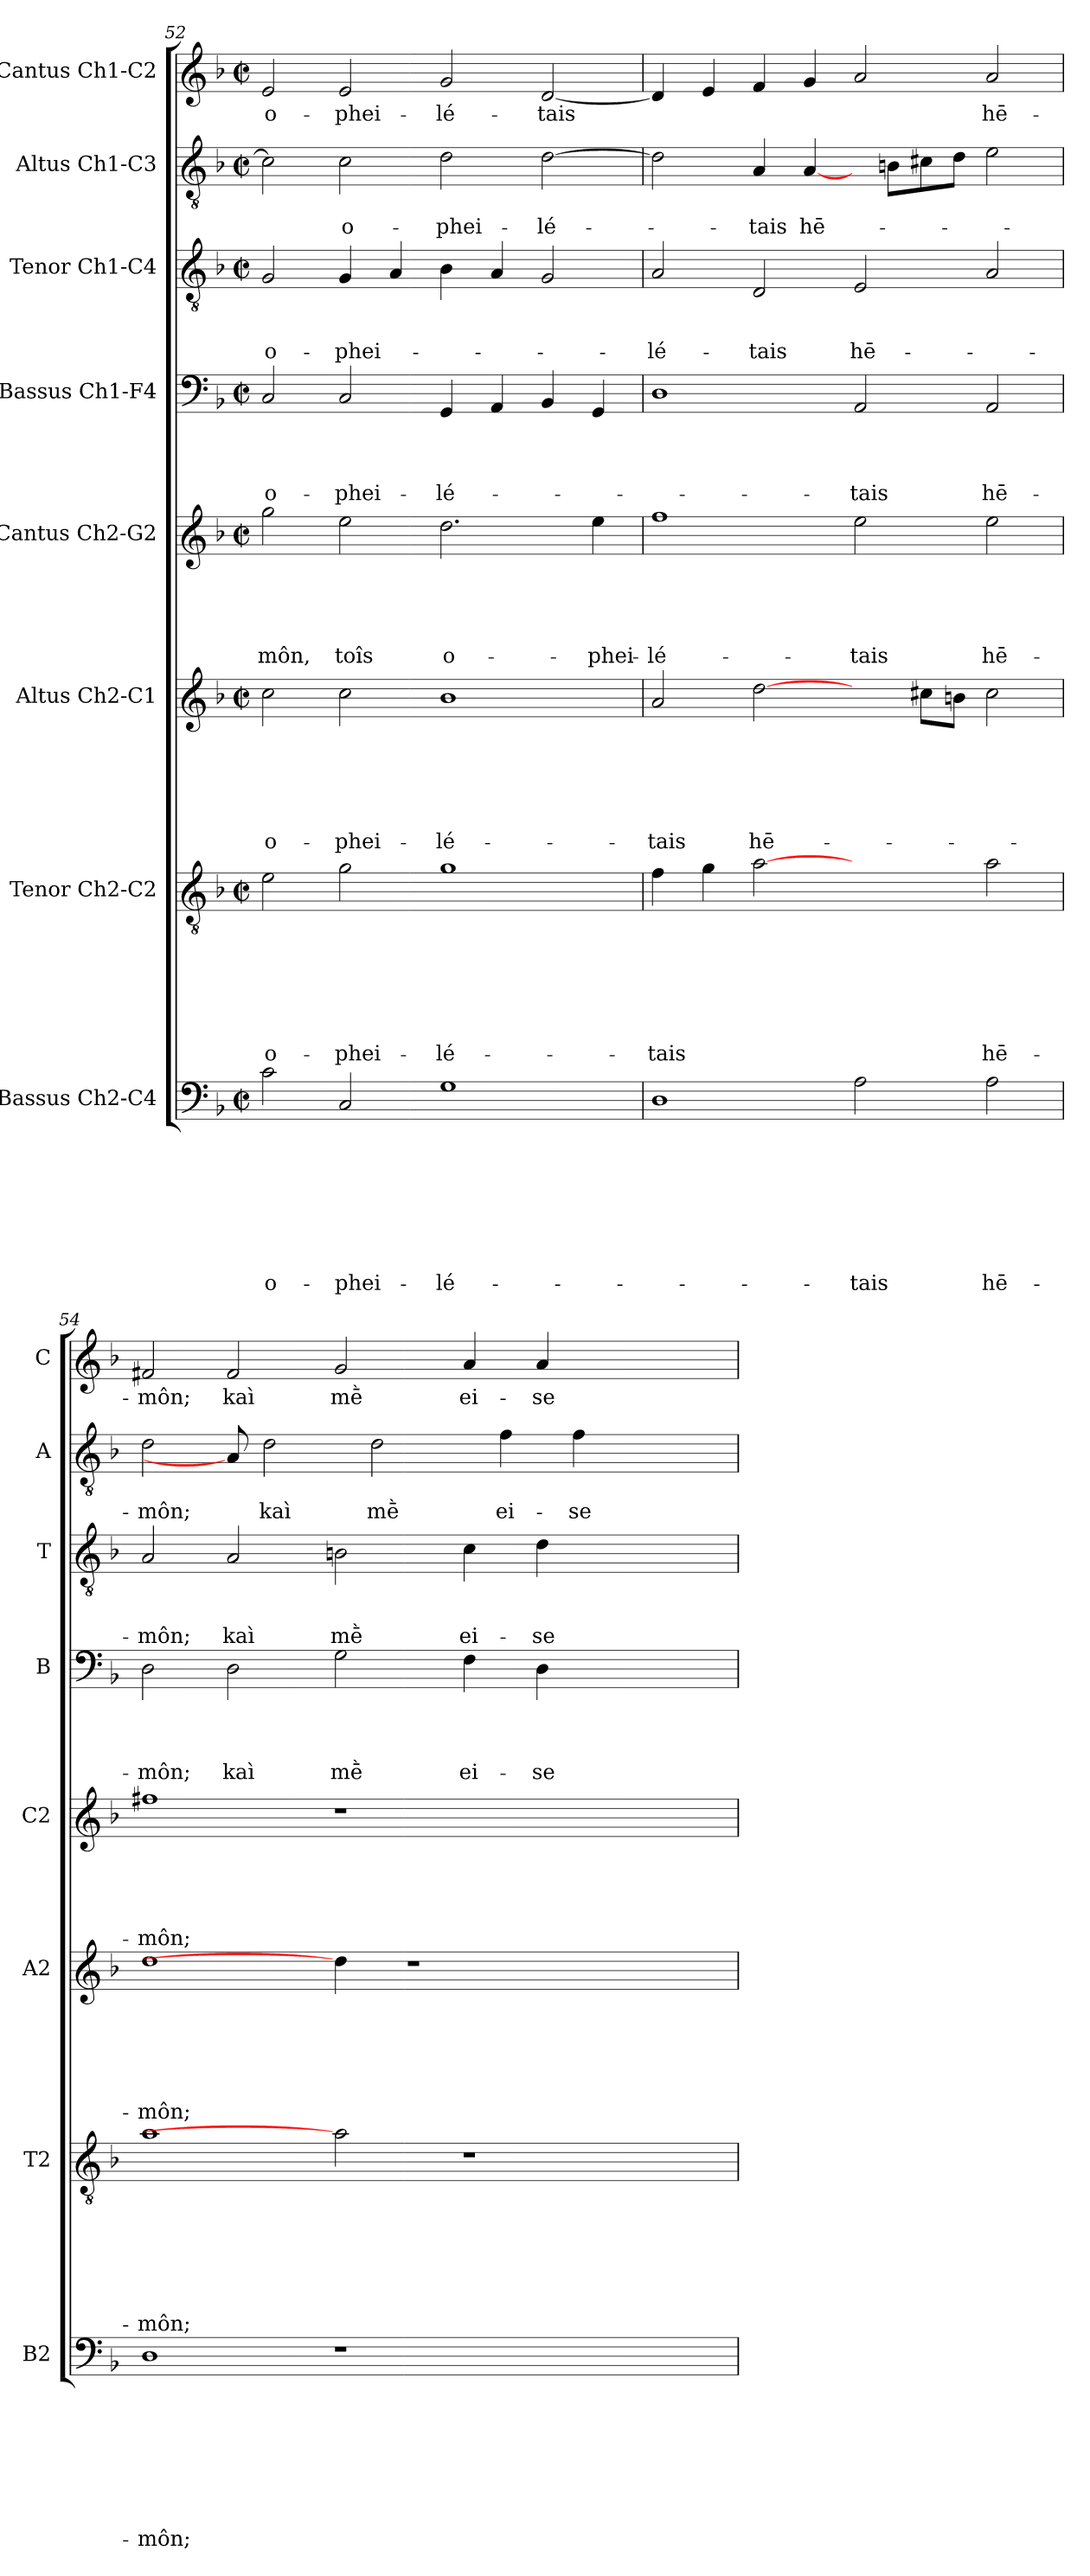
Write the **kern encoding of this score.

**kern	**text	**text	**text	**text	**text	**text	**text	**text	**kern	**text	**text	**text	**text	**text	**text	**text	**kern	**text	**text	**text	**text	**text	**text	**kern	**text	**text	**text	**text	**text	**kern	**text	**text	**text	**text	**kern	**text	**text	**text	**kern	**text	**text	**kern	**text
*part8	*part8	*part8	*part8	*part8	*part8	*part8	*part8	*part8	*part7	*part7	*part7	*part7	*part7	*part7	*part7	*part7	*part6	*part6	*part6	*part6	*part6	*part6	*part6	*part5	*part5	*part5	*part5	*part5	*part5	*part4	*part4	*part4	*part4	*part4	*part3	*part3	*part3	*part3	*part2	*part2	*part2	*part1	*part1
*staff8	*staff8	*staff8	*staff8	*staff8	*staff8	*staff8	*staff8	*staff8	*staff7	*staff7	*staff7	*staff7	*staff7	*staff7	*staff7	*staff7	*staff6	*staff6	*staff6	*staff6	*staff6	*staff6	*staff6	*staff5	*staff5	*staff5	*staff5	*staff5	*staff5	*staff4	*staff4	*staff4	*staff4	*staff4	*staff3	*staff3	*staff3	*staff3	*staff2	*staff2	*staff2	*staff1	*staff1
*I"Bassus Ch2-C4	*	*	*	*	*	*	*	*	*I"Tenor Ch2-C2	*	*	*	*	*	*	*	*I"Altus Ch2-C1	*	*	*	*	*	*	*I"Cantus Ch2-G2	*	*	*	*	*	*I"Bassus Ch1-F4	*	*	*	*	*I"Tenor Ch1-C4	*	*	*	*I"Altus Ch1-C3	*	*	*I"Cantus Ch1-C2	*
*I'B2	*	*	*	*	*	*	*	*	*I'T2	*	*	*	*	*	*	*	*I'A2	*	*	*	*	*	*	*I'C2	*	*	*	*	*	*I'B	*	*	*	*	*I'T	*	*	*	*I'A	*	*	*I'C	*
*clefF4	*	*	*	*	*	*	*	*	*clefGv2	*	*	*	*	*	*	*	*clefG2	*	*	*	*	*	*	*clefG2	*	*	*	*	*	*clefF4	*	*	*	*	*clefGv2	*	*	*	*clefGv2	*	*	*clefG2	*
*k[b-]	*	*	*	*	*	*	*	*	*k[b-]	*	*	*	*	*	*	*	*k[b-]	*	*	*	*	*	*	*k[b-]	*	*	*	*	*	*k[b-]	*	*	*	*	*k[b-]	*	*	*	*k[b-]	*	*	*k[b-]	*
*F:	*	*	*	*	*	*	*	*	*F:	*	*	*	*	*	*	*	*F:	*	*	*	*	*	*	*F:	*	*	*	*	*	*F:	*	*	*	*	*F:	*	*	*	*F:	*	*	*F:	*
*M2/2	*	*	*	*	*	*	*	*	*M2/2	*	*	*	*	*	*	*	*M2/2	*	*	*	*	*	*	*M2/2	*	*	*	*	*	*M2/2	*	*	*	*	*M2/2	*	*	*	*M2/2	*	*	*M2/2	*
*met(c|)	*	*	*	*	*	*	*	*	*met(c|)	*	*	*	*	*	*	*	*met(c|)	*	*	*	*	*	*	*met(c|)	*	*	*	*	*	*met(c|)	*	*	*	*	*met(c|)	*	*	*	*met(c|)	*	*	*met(c|)	*
=52	=52	=52	=52	=52	=52	=52	=52	=52	=52	=52	=52	=52	=52	=52	=52	=52	=52	=52	=52	=52	=52	=52	=52	=52	=52	=52	=52	=52	=52	=52	=52	=52	=52	=52	=52	=52	=52	=52	=52	=52	=52	=52	=52
!	!	!	!	!	!	!	!	!LO:LY:b	!	!	!	!	!	!	!	!LO:LY:b	!	!	!	!	!	!	!LO:LY:b	!	!	!	!	!	!LO:LY:b	!	!	!	!	!LO:LY:b	!	!	!	!LO:LY:b	!	!	!	!	!LO:LY:b
2c\	.	.	.	.	.	.	.	o-	2e\	.	.	.	.	.	.	o-	2cc\	.	.	.	.	.	o-	2gg\	.	.	.	.	-môn,	2C/	.	.	.	o-	2G/	.	.	o-	2c\]	.	.	2e/	o-
!	!	!	!	!	!	!	!	!LO:LY:b	!	!	!	!	!	!	!	!LO:LY:b	!	!	!	!	!	!	!LO:LY:b	!	!	!	!	!	!LO:LY:b	!	!	!	!	!LO:LY:b	!	!	!	!LO:LY:b	!	!	!LO:LY:b	!	!LO:LY:b
2C/	.	.	.	.	.	.	.	-phei-	2g\	.	.	.	.	.	.	-phei-	2cc\	.	.	.	.	.	-phei-	2ee\	.	.	.	.	toîs	2C/	.	.	.	-phei-	4G/	.	.	-phei-	2c\	.	o-	2e/	-phei-
.	.	.	.	.	.	.	.	.	.	.	.	.	.	.	.	.	.	.	.	.	.	.	.	.	.	.	.	.	.	.	.	.	.	.	4A/	.	.	.	.	.	.	.	.
!	!	!	!	!	!	!	!	!LO:LY:b	!	!	!	!	!	!	!	!LO:LY:b	!	!	!	!	!	!	!LO:LY:b	!	!	!	!	!	!LO:LY:b	!	!	!	!	!LO:LY:b	!	!	!	!	!	!	!LO:LY:b	!	!LO:LY:b
1G	.	.	.	.	.	.	.	-lé-	1g	.	.	.	.	.	.	-lé-	1b-	.	.	.	.	.	-lé-	2.dd\	.	.	.	.	o-	4GG/	.	.	.	-lé-	4B-\	.	.	.	2d\	.	-phei-	2g/	-lé-
.	.	.	.	.	.	.	.	.	.	.	.	.	.	.	.	.	.	.	.	.	.	.	.	.	.	.	.	.	.	4AA/	.	.	.	.	4A/	.	.	.	.	.	.	.	.
!	!	!	!	!	!	!	!	!	!	!	!	!	!	!	!	!	!	!	!	!	!	!	!	!	!	!	!	!	!	!	!	!	!	!	!	!	!	!	!	!	!LO:LY:b	!	!LO:LY:b
.	.	.	.	.	.	.	.	.	.	.	.	.	.	.	.	.	.	.	.	.	.	.	.	.	.	.	.	.	.	4BB-/	.	.	.	.	2G/	.	.	.	[2d\	.	-lé-	[2d/	-tais
!	!	!	!	!	!	!	!	!	!	!	!	!	!	!	!	!	!	!	!	!	!	!	!	!	!	!	!	!	!LO:LY:b	!	!	!	!	!	!	!	!	!	!	!	!	!	!
.	.	.	.	.	.	.	.	.	.	.	.	.	.	.	.	.	.	.	.	.	.	.	.	4ee\	.	.	.	.	-phei-	4GG/	.	.	.	.	.	.	.	.	.	.	.	.	.
=53	=53	=53	=53	=53	=53	=53	=53	=53	=53	=53	=53	=53	=53	=53	=53	=53	=53	=53	=53	=53	=53	=53	=53	=53	=53	=53	=53	=53	=53	=53	=53	=53	=53	=53	=53	=53	=53	=53	=53	=53	=53	=53	=53
!	!	!	!	!	!	!	!	!	!	!	!	!	!	!	!	!LO:LY:b	!	!	!	!	!	!	!LO:LY:b	!	!	!	!	!	!LO:LY:b	!	!	!	!	!	!	!	!	!LO:LY:b	!	!	!	!	!
1D	.	.	.	.	.	.	.	.	4f\	.	.	.	.	.	.	-tais	2a/	.	.	.	.	.	-tais	1ff	.	.	.	.	-lé-	1D	.	.	.	.	2A/	.	.	-lé-	2d\]	.	.	4d/]	.
.	.	.	.	.	.	.	.	.	4g\	.	.	.	.	.	.	.	.	.	.	.	.	.	.	.	.	.	.	.	.	.	.	.	.	.	.	.	.	.	.	.	.	4e/	.
!	!	!	!	!	!	!	!	!	!	!	!	!	!	!	!	!	!	!	!	!	!	!	!LO:LY:b	!	!	!	!	!	!	!	!	!	!	!	!	!	!	!LO:LY:b	!	!	!LO:LY:b	!	!
.	.	.	.	.	.	.	.	.	[2a	.	.	.	.	.	.	.	[2dd\	.	.	.	.	.	hē-	.	.	.	.	.	.	.	.	.	.	.	2D/	.	.	-tais	4A/	.	-tais	4f/	.
!	!	!	!	!	!	!	!	!	!	!	!	!	!	!	!	!	!	!	!	!	!	!	!	!	!	!	!	!	!	!	!	!	!	!	!	!	!	!	!	!	!LO:LY:b	!	!
.	.	.	.	.	.	.	.	.	.	.	.	.	.	.	.	.	.	.	.	.	.	.	.	.	.	.	.	.	.	.	.	.	.	.	.	.	.	.	[4A/	.	hē-	4g/	.
!	!	!	!	!	!	!	!	!LO:LY:b	!	!	!	!	!	!	!	!	!	!	!	!	!	!	!	!	!	!	!	!	!LO:LY:b	!	!	!	!	!LO:LY:b	!	!	!	!LO:LY:b	!	!	!	!	!
2A\	.	.	.	.	.	.	.	-tais	2ryy	.	.	.	.	.	.	.	4ryy	.	.	.	.	.	.	2ee\	.	.	.	.	-tais	2AA/	.	.	.	-tais	2E/	.	.	hē-	8ryy	.	.	2a/	.
.	.	.	.	.	.	.	.	.	.	.	.	.	.	.	.	.	.	.	.	.	.	.	.	.	.	.	.	.	.	.	.	.	.	.	.	.	.	.	8Bn\L	.	.	.	.
.	.	.	.	.	.	.	.	.	.	.	.	.	.	.	.	.	8cc#X\L	.	.	.	.	.	.	.	.	.	.	.	.	.	.	.	.	.	.	.	.	.	8c#X\	.	.	.	.
.	.	.	.	.	.	.	.	.	.	.	.	.	.	.	.	.	8bn\J	.	.	.	.	.	.	.	.	.	.	.	.	.	.	.	.	.	.	.	.	.	8d\J	.	.	.	.
!	!	!	!	!	!	!	!	!LO:LY:b	!	!	!	!	!	!	!	!LO:LY:b	!	!	!	!	!	!	!	!	!	!	!	!	!LO:LY:b	!	!	!	!	!LO:LY:b	!	!	!	!	!	!	!	!	!LO:LY:b
2A\	.	.	.	.	.	.	.	hē-	2a\	.	.	.	.	.	.	hē-	2cc#\	.	.	.	.	.	.	2ee\	.	.	.	.	hē-	2AA/	.	.	.	hē-	2A/	.	.	.	2e\	.	.	2a/	hē-
!!LO:PB:g=z
=54	=54	=54	=54	=54	=54	=54	=54	=54	=54	=54	=54	=54	=54	=54	=54	=54	=54	=54	=54	=54	=54	=54	=54	=54	=54	=54	=54	=54	=54	=54	=54	=54	=54	=54	=54	=54	=54	=54	=54	=54	=54	=54	=54
!	!	!	!	!	!	!	!	!LO:LY:b	!	!	!	!	!	!	!	!LO:LY:b	!	!	!	!	!	!	!LO:LY:b	!	!	!	!	!	!LO:LY:b	!	!	!	!	!LO:LY:b	!	!	!	!LO:LY:b	!	!	!LO:LY:b	!	!LO:LY:b
1D	.	.	.	.	.	.	.	-môn;	1a	.	.	.	.	.	.	-môn;	1dd	.	.	.	.	.	-môn;	1ff#X	.	.	.	.	-môn;	2D\	.	.	.	-môn;	2A/	.	.	-môn;	2d\	.	-môn;	2f#X/	-môn;
!	!	!	!	!	!	!	!	!	!	!	!	!	!	!	!	!	!	!	!	!	!	!	!	!	!	!	!	!	!	!	!	!	!	!LO:LY:b	!	!	!	!LO:LY:b	!	!	!	!	!LO:LY:b
.	.	.	.	.	.	.	.	.	.	.	.	.	.	.	.	.	.	.	.	.	.	.	.	.	.	.	.	.	.	2D\	.	.	.	kaì	2A/	.	.	kaì	8A/]	.	.	2f#/	kaì
!	!	!	!	!	!	!	!	!	!	!	!	!	!	!	!	!	!	!	!	!	!	!	!	!	!	!	!	!	!	!	!	!	!	!	!	!	!	!	!	!	!LO:LY:b	!	!
.	.	.	.	.	.	.	.	.	.	.	.	.	.	.	.	.	.	.	.	.	.	.	.	.	.	.	.	.	.	.	.	.	.	.	.	.	.	.	2d\	.	kaì	.	.
!	!	!	!	!	!	!	!	!	!	!	!	!	!	!	!	!	!	!	!	!	!	!	!	!	!	!	!	!	!	!	!	!	!	!LO:LY:b	!	!	!	!LO:LY:b	!	!	!	!	!LO:LY:b
1r	.	.	.	.	.	.	.	.	2a]	.	.	.	.	.	.	.	4dd\]	.	.	.	.	.	.	1r	.	.	.	.	.	2G\	.	.	.	mḕ	2Bn\	.	.	mḕ	.	.	.	2g/	mḕ
!	!	!	!	!	!	!	!	!	!	!	!	!	!	!	!	!	!	!	!	!	!	!	!	!	!	!	!	!	!	!	!	!	!	!	!	!	!	!	!	!	!LO:LY:b	!	!
.	.	.	.	.	.	.	.	.	.	.	.	.	.	.	.	.	.	.	.	.	.	.	.	.	.	.	.	.	.	.	.	.	.	.	.	.	.	.	2d\	.	mḕ	.	.
.	.	.	.	.	.	.	.	.	.	.	.	.	.	.	.	.	1r	.	.	.	.	.	.	.	.	.	.	.	.	.	.	.	.	.	.	.	.	.	.	.	.	.	.
!	!	!	!	!	!	!	!	!	!	!	!	!	!	!	!	!	!	!	!	!	!	!	!	!	!	!	!	!	!	!	!	!	!	!LO:LY:b	!	!	!	!LO:LY:b	!	!	!	!	!LO:LY:b
.	.	.	.	.	.	.	.	.	1r	.	.	.	.	.	.	.	.	.	.	.	.	.	.	.	.	.	.	.	.	4F\	.	.	.	ei-	4c\	.	.	ei-	.	.	.	4a/	ei-
!	!	!	!	!	!	!	!	!	!	!	!	!	!	!	!	!	!	!	!	!	!	!	!	!	!	!	!	!	!	!	!	!	!	!	!	!	!	!	!	!	!LO:LY:b	!	!
.	.	.	.	.	.	.	.	.	.	.	.	.	.	.	.	.	.	.	.	.	.	.	.	.	.	.	.	.	.	.	.	.	.	.	.	.	.	.	4f\	.	ei-	.	.
!	!	!	!	!	!	!	!	!	!	!	!	!	!	!	!	!	!	!	!	!	!	!	!	!	!	!	!	!	!	!	!	!	!	!LO:LY:b	!	!	!	!LO:LY:b	!	!	!	!	!LO:LY:b
.	.	.	.	.	.	.	.	.	.	.	.	.	.	.	.	.	.	.	.	.	.	.	.	.	.	.	.	.	.	4D\	.	.	.	-se-	4d\	.	.	-se-	.	.	.	4a/	-se-
!	!	!	!	!	!	!	!	!	!	!	!	!	!	!	!	!	!	!	!	!	!	!	!	!	!	!	!	!	!	!	!	!	!	!	!	!	!	!	!	!	!LO:LY:b	!	!
.	.	.	.	.	.	.	.	.	.	.	.	.	.	.	.	.	.	.	.	.	.	.	.	.	.	.	.	.	.	.	.	.	.	.	.	.	.	.	4f\	.	-se-	.	.
2ryy	.	.	.	.	.	.	.	.	.	.	.	.	.	.	.	.	.	.	.	.	.	.	.	2ryy	.	.	.	.	.	2ryy	.	.	.	.	2ryy	.	.	.	.	.	.	2ryy	.
.	.	.	.	.	.	.	.	.	.	.	.	.	.	.	.	.	.	.	.	.	.	.	.	.	.	.	.	.	.	.	.	.	.	.	.	.	.	.	4.ryy	.	.	.	.
.	.	.	.	.	.	.	.	.	.	.	.	.	.	.	.	.	4ryy	.	.	.	.	.	.	.	.	.	.	.	.	.	.	.	.	.	.	.	.	.	.	.	.	.	.
=	=	=	=	=	=	=	=	=	=	=	=	=	=	=	=	=	=	=	=	=	=	=	=	=	=	=	=	=	=	=	=	=	=	=	=	=	=	=	=	=	=	=	=
*-	*-	*-	*-	*-	*-	*-	*-	*-	*-	*-	*-	*-	*-	*-	*-	*-	*-	*-	*-	*-	*-	*-	*-	*-	*-	*-	*-	*-	*-	*-	*-	*-	*-	*-	*-	*-	*-	*-	*-	*-	*-	*-	*-
